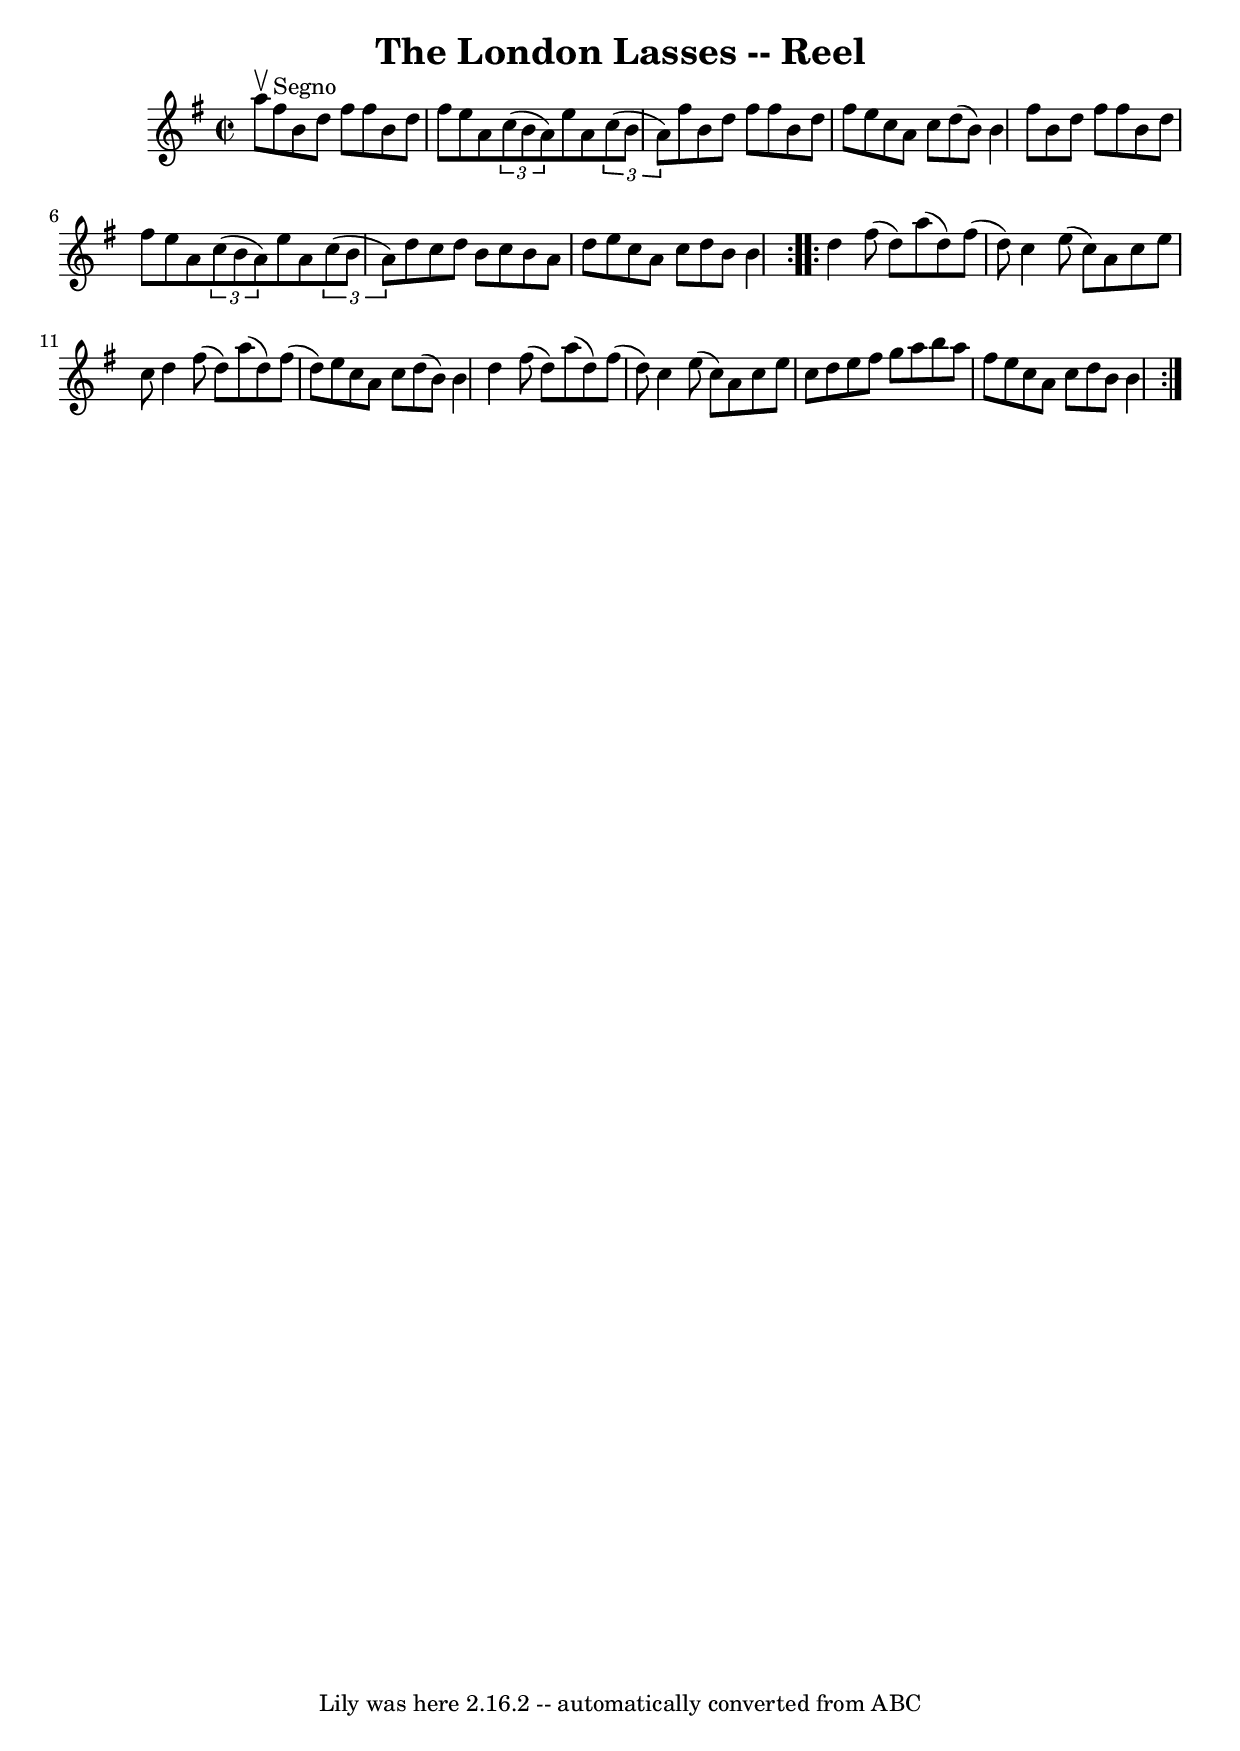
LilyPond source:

\version "2.16.2"
\include "Mammoth.ily"
\header {
  %% book = "Ryan's Mammoth Collection"
  crossRefNumber = "1"
  footnotes = "\\\\213\\\\This sounds better with 2 sharps (one in the book)"
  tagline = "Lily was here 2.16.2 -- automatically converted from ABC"
  title = "The London Lasses -- Reel"

}
voicedefault =  {



  \repeat volta 2 {

    \override Staff.TimeSignature #'style = #'C
    \time 2/2 
    \key b \phrygian
    a''8^\upbow   |
    fis''8^"Segno" b'8 
    d''8 fis''8 fis''8 b'8 d''8 fis''8    |
    e''8 a'8  
    \times 2/3 { c''8 (b'8 a'8) 
	       } e''8 a'8    \times 2/3 {   
		 c''8 (b'8 a'8) 
	       }   |
    fis''8 b'8 d''8 fis''8    
    fis''8 b'8 d''8 fis''8    |
    e''8 c''8 a'8 c''8    
    d''8 (b'8) b'4    |
    fis''8 b'8 d''8 fis''8    
    fis''8 b'8 d''8 fis''8    |
    e''8 a'8    \times 2/3 {   
      c''8 (b'8 a'8) 
    } e''8 a'8    \times 2/3 { c''8 (b'8 a'8  
			       -) 
			     }   |
    d''8 c''8 d''8 b'8 c''8 b'8 a'8 d''8    
    |
    e''8 c''8 a'8 c''8 d''8 b'8 b'4    
  }     

  \repeat volta 2 {
    d''4 fis''8 (d''8) a''8 (d''8) fis''8 (
    d''8)   |
    c''4 e''8 (c''8) a'8 c''8 e''8 c''8  
    |
    d''4 fis''8 (d''8) a''8 (d''8) fis''8 (d''8  -)   |
    e''8 c''8 a'8 c''8 d''8 (b'8) b'4    
    |
    d''4 fis''8 (d''8) a''8 (d''8) fis''8 (d''8  -)   |
    c''4 e''8 (c''8) a'8 c''8 e''8 c''8    
    |
    d''8 e''8 fis''8 g''8 a''8 b''8 a''8 fis''8    
    |
    e''8 c''8 a'8 c''8 d''8 b'8 b'4            
  }   

}

\score{
  <<

    \context Staff="default"
    {
      \voicedefault 
      
    }

  >>
  \layout {
    
  }
  \midi {
  }

}
